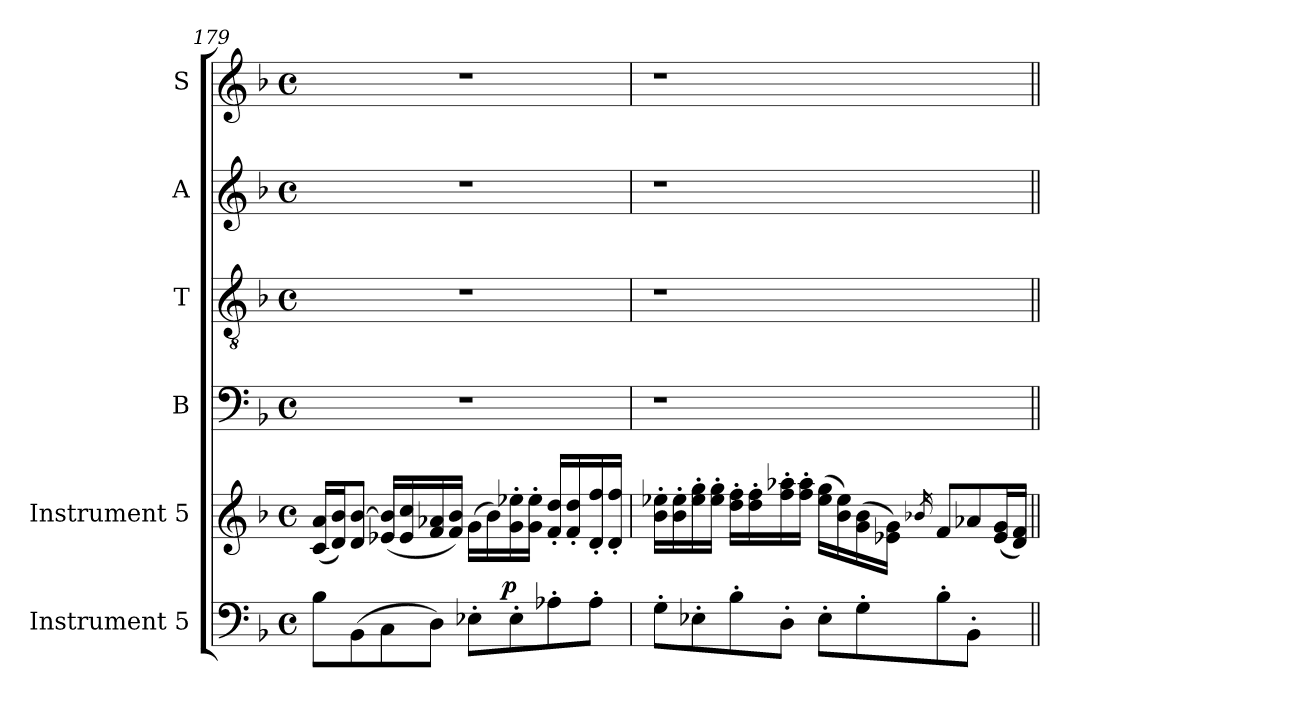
**kern	**dynam	**kern	**kern	**kern	**kern	**kern
*part6	*part6	*part5	*part4	*part3	*part2	*part1
*staff6	*staff6	*staff5	*staff4	*staff3	*staff2	*staff1
*I"Instrument 5	*	*I"Instrument 5	*I"B	*I"T	*I"A	*I"S
*	*	*	*I'B	*I'T	*I'A	*I'S
*clefF4	*	*clefG2	*clefF4	*clefGv2	*clefG2	*clefG2
*k[b-]	*	*k[b-]	*k[b-]	*k[b-]	*k[b-]	*k[b-]
*F:	*	*F:	*F:	*F:	*F:	*F:
*M4/4	*	*M4/4	*M4/4	*M4/4	*M4/4	*M4/4
*met(c)	*	*met(c)	*met(c)	*met(c)	*met(c)	*met(c)
=179	=179	=179	=179	=179	=179	=179
*^	*	*	*	*	*	*
8B-\L	2ryy	.	(<16a/ 16c/L	1r	1r	1r	1r
.	.	.	16b-/ 16d/)	.	.	.	.
(>8BB-\	.	.	8d/ [>8b-/J	.	.	.	.
8C\	.	.	(<16b-/] 16e-X/L	.	.	.	.
.	.	.	16cc/ 16e-/	.	.	.	.
8D\J)	.	.	16a-X/ 16f/	.	.	.	.
.	.	.	16b-/ 16f/J)	.	.	.	.
8E-X'>\L	16..ryy	.	(>16g\L	.	.	.	.
.	.	.	16b-\)	.	.	.	.
!	!	!LO:DY:a	!	!	!	!	!
.	4ryy	p	.	.	.	.	.
8E-'>\	.	.	16ee-X\'> 16g\'>	.	.	.	.
.	.	.	16ee-\'> 16g\'>J	.	.	.	.
8A-X'>\	.	.	16dd/'< 16f/'<L	.	.	.	.
.	.	.	16f/'< 16dd/'<	.	.	.	.
.	8ryy	.	.	.	.	.	.
8A-'>\J	.	.	16d/'< 16ff/'<	.	.	.	.
.	.	.	16ff/'< 16d/'<J	.	.	.	.
.	64ryy	.	.	.	.	.	.
*v	*v	*	*	*	*	*	*
!!LO:LB:g=z
=180	=180	=180	=180	=180	=180	=180
8G'>\L	.	16b-\'> 16ee-X\'>L	1r	1r	1r	1r
.	.	16b-\'> 16ee-\'>	.	.	.	.
8E-X'>\	.	16ee-\'> 16gg\'>	.	.	.	.
.	.	16ee-\'> 16gg\'>J	.	.	.	.
8B-'>\	.	16ff\'> 16dd\'>L	.	.	.	.
.	.	16ff\'> 16dd\'>	.	.	.	.
8D'>\J	.	16ff\'> 16aa-X\'>	.	.	.	.
.	.	16ff\'> 16aa-\'>J	.	.	.	.
8E-'>\L	.	(>16gg\ 16ee-\L	.	.	.	.
.	.	16b-\ 16ee-\)	.	.	.	.
8G'>\	.	(>16b-\ 16g\	.	.	.	.
.	.	16e-X\ 16g\J)	.	.	.	.
.	.	16qb-X/	.	.	.	.
8B-'>\	.	8f/L	.	.	.	.
8BB-'>\J	.	8a-X/	.	.	.	.
8ryy	.	(<16g/ 16e-/	8ryy	8ryy	8ryy	8ryy
.	.	16f/ 16d/J)	.	.	.	.
=||	=||	=||	=||	=||	=||	=||
*-	*-	*-	*-	*-	*-	*-
